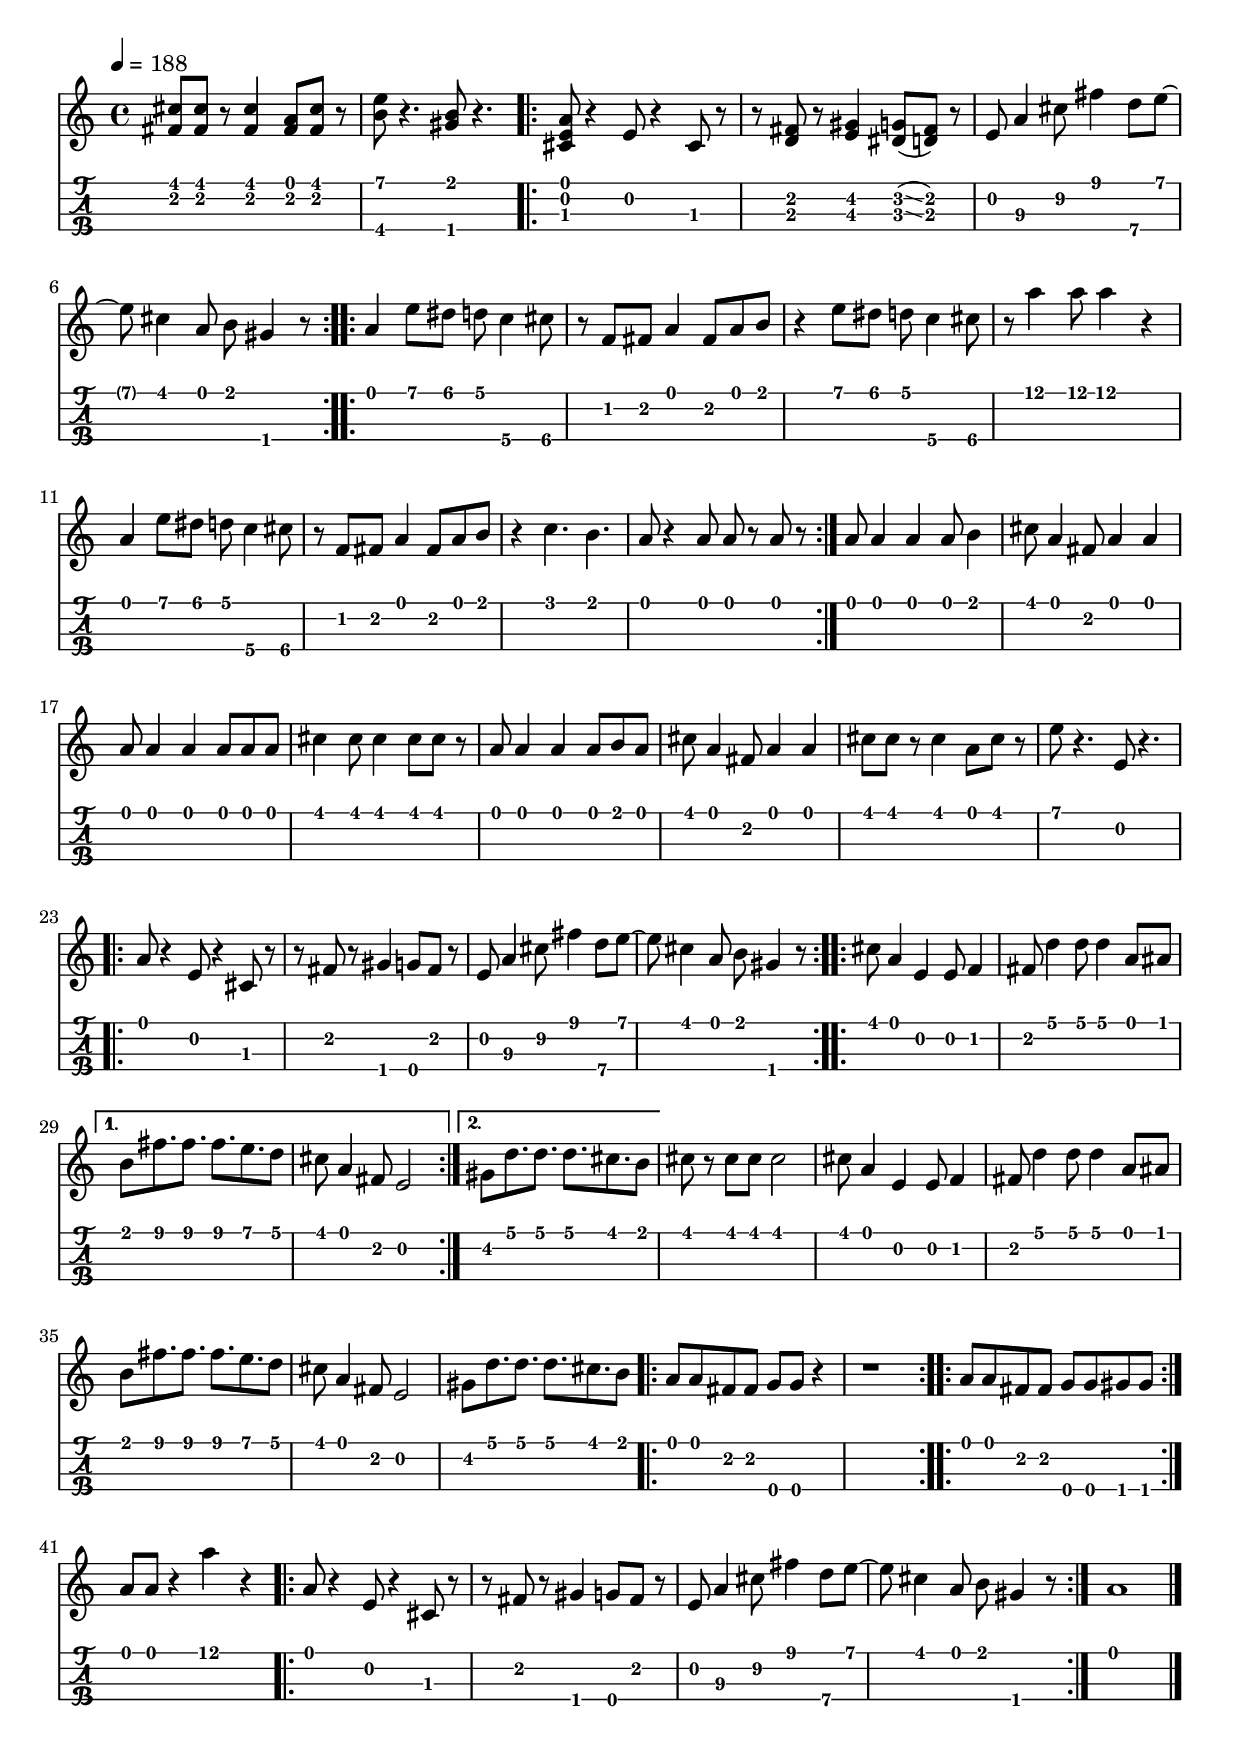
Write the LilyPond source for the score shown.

music = {
  \time 4/4
  \tempo 4=188
  \transpose c c' {
	<cis'\1 fis\2>8 <cis'\1 fis\2>8 r8 <cis'\1 fis\2>4 <a\1 fis\2>8 <cis'\1 fis\2>8 r8 
	<e'\1 b\4>8 r4. <b\1 gis\4>8 r4. 
	\repeat volta 2 {
	  <a\1 e cis>8 r4 <e\2>8 r4 <cis\3>8 r8 
	  r8 <fis\2 d>8 r8 <gis\2 e\3>4 <g\2 dis\3>8\glissando( <fis\2 d\3>8) r8 
	  <e\2>8 <a\3>4 <cis'\2>8 <fis'\1>4 <d'\4>8 <e'~\1>8 
	  <e'\1>8 <cis'\1>4 <a\1>8 <b\1>8 <gis\4>4 r8 
	}
	\repeat volta 2 {
	  <a\1>4 <e'\1>8 <dis'\1>8 <d'\1>8 <c'\4>4 <cis'\4>8 
	  r8 <f\2>8 <fis\2>8 <a\1>4 <fis\2>8 <a\1>8 <b\1>8 
	  r4 <e'\1>8 <dis'\1>8 <d'\1>8 <c'\4>4 <cis'\4>8 
	  r8 <a'\1>4 <a'\1>8 <a'\1>4 r4 
	  <a\1>4 <e'\1>8 <dis'\1>8 <d'\1>8 <c'\4>4 <cis'\4>8 
	  r8 <f\2>8 <fis\2>8 <a\1>4 <fis\2>8 <a\1>8 <b\1>8 
	  r4 <c'\1>4. <b\1>4. 
	  <a\1>8 r4 <a\1>8 <a\1>8 r8 <a\1>8 r8 
	}
	<a\1>8 <a\1>4 <a\1>4 <a\1>8 <b\1>4 
	<cis'\1>8 <a\1>4 <fis\2>8 <a\1>4 <a\1>4 
	<a\1>8 <a\1>4 <a\1>4 <a\1>8 <a\1>8 <a\1>8 
	<cis'\1>4 <cis'\1>8 <cis'\1>4 <cis'\1>8 <cis'\1>8 r8 
	<a\1>8 <a\1>4 <a\1>4 <a\1>8 <b\1>8 <a\1>8 
	<cis'\1>8 <a\1>4 <fis\2>8 <a\1>4 <a\1>4 
	<cis'\1>8 <cis'\1>8 r8 <cis'\1>4 <a\1>8 <cis'\1>8 r8 
	<e'\1>8 r4. <e\2>8 r4. 
	\repeat volta 2 {
	  <a\1>8 r4 <e\2>8 r4 <cis\3>8 r8 
	  r8 <fis\2>8 r8 <gis\4>4 <g\4>8 <fis\2>8 r8 
	  <e\2>8 <a\3>4 <cis'\2>8 <fis'\1>4 <d'\4>8 <e'~\1>8 
	  <e'\1>8 <cis'\1>4 <a\1>8 <b\1>8 <gis\4>4 r8 
	}
	\repeat volta 2 {
	  <cis'\1>8 <a\1>4 <e\2>4 <e\2>8 <f\2>4 
	  <fis\2>8 <d'\1>4 <d'\1>8 <d'\1>4 <a\1>8 <ais\1>8 
	}
	\alternative {
	  {
		<b\1>8 <fis'\1>8. <fis'\1>8. <fis'\1>8. <e'\1>8. <d'\1>8 
		<cis'\1>8 <a\1>4 <fis\2>8 <e\2>2 
	  }
	  {
		<gis\2>8 <d'\1>8. <d'\1>8. <d'\1>8. <cis'\1>8. <b\1>8 
	  }
	}
	<cis'\1>8 r8 <cis'\1>8 <cis'\1>8 <cis'\1>2 
	\repeat volta 1 {
	  <cis'\1>8 <a\1>4 <e\2>4 <e\2>8 <f\2>4 
	  <fis\2>8 <d'\1>4 <d'\1>8 <d'\1>4 <a\1>8 <ais\1>8 
	}
	\alternative {
	  {
		<b\1>8 <fis'\1>8. <fis'\1>8. <fis'\1>8. <e'\1>8. <d'\1>8 
	  }
	}
	<cis'\1>8 <a\1>4 <fis\2>8 <e\2>2 
	<gis\2>8 <d'\1>8. <d'\1>8. <d'\1>8. <cis'\1>8. <b\1>8 
	\repeat volta 2 {
	  <a\1>8 <a\1>8 <fis\2>8 <fis\2>8 <g\4>8 <g\4>8 r4 
	  r1 
	}
	\repeat volta 3 {
	  <a\1>8 <a\1>8 <fis\2>8 <fis\2>8 <g\4>8 <g\4>8 <gis\4>8 <gis\4>8 
	}
	<a\1>8 <a\1>8 r4 <a'\1>4 r4 
	\repeat volta 2 {
	  <a\1>8 r4 <e\2>8 r4 <cis\3>8 r8 
	  r8 <fis\2>8 r8 <gis\4>4 <g\4>8 <fis\2>8 r8 
	  <e\2>8 <a\3>4 <cis'\2>8 <fis'\1>4 <d'\4>8 <e'~\1>8 
	  <e'\1>8 <cis'\1>4 <a\1>8 <b\1>8 <gis\4>4 r8 
	}
	<a\1>1 
	\bar "|."
  }
}

\version "2.18.2"
\paper {indent = 0\cm}
\score {
  <<
	\new Staff \with { \omit StringNumber }
	\music
	\new TabStaff \with {stringTunings = \stringTuning <g' c' e' a'>}
	\music
  >>
  \layout { }
}
\score {
  \unfoldRepeats
  \music
  \midi { }
}

